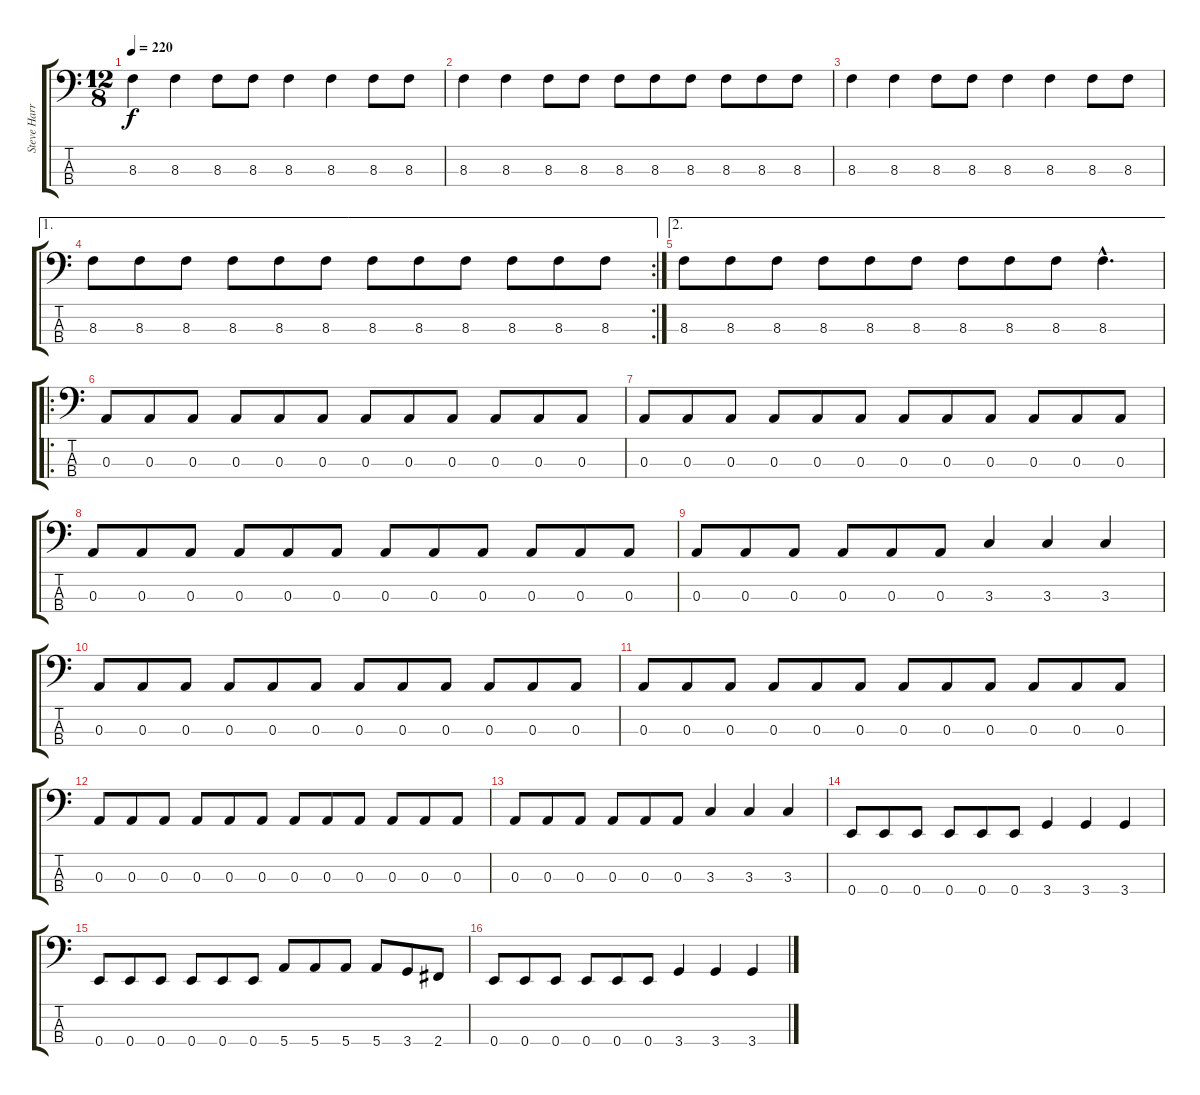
\track ("Steve Harris" "Steve Harr") {instrument electricbassfinger}
\staff {score tabs}
\tuning (G2 D2 A1 E1) {hide}
\ts (12 8)
\tempo 220
\clef f4
\ks c
8.3.4{dy f} 8.3.4 8.3.8 8.3.8 8.3.4 8.3.4 8.3.8 8.3.8 |
8.3.4 8.3.4 8.3.8 8.3.8 8.3.8 8.3.8 8.3.8 8.3.8 8.3.8 8.3.8 |
8.3.4 8.3.4 8.3.8 8.3.8 8.3.4 8.3.4 8.3.8 8.3.8 |
\ae 1
\rc 2
8.3.8 8.3.8 8.3.8 8.3.8 8.3.8 8.3.8 8.3.8 8.3.8 8.3.8 8.3.8 8.3.8 8.3.8 |
\ae 2
8.3.8 8.3.8 8.3.8 8.3.8 8.3.8 8.3.8 8.3.8 8.3.8 8.3.8 8.3{hac}.4{d} |
\ro
0.3.8 0.3.8 0.3.8 0.3.8 0.3.8 0.3.8 0.3.8 0.3.8 0.3.8 0.3.8 0.3.8 0.3.8 |
0.3.8 0.3.8 0.3.8 0.3.8 0.3.8 0.3.8 0.3.8 0.3.8 0.3.8 0.3.8 0.3.8 0.3.8 |
0.3.8 0.3.8 0.3.8 0.3.8 0.3.8 0.3.8 0.3.8 0.3.8 0.3.8 0.3.8 0.3.8 0.3.8 |
0.3.8 0.3.8 0.3.8 0.3.8 0.3.8 0.3.8 3.3.4 3.3.4 3.3.4 |
0.3.8 0.3.8 0.3.8 0.3.8 0.3.8 0.3.8 0.3.8 0.3.8 0.3.8 0.3.8 0.3.8 0.3.8 |
0.3.8 0.3.8 0.3.8 0.3.8 0.3.8 0.3.8 0.3.8 0.3.8 0.3.8 0.3.8 0.3.8 0.3.8 |
0.3.8 0.3.8 0.3.8 0.3.8 0.3.8 0.3.8 0.3.8 0.3.8 0.3.8 0.3.8 0.3.8 0.3.8 |
0.3.8 0.3.8 0.3.8 0.3.8 0.3.8 0.3.8 3.3.4 3.3.4 3.3.4 |
0.4.8 0.4.8 0.4.8 0.4.8 0.4.8 0.4.8 3.4.4 3.4.4 3.4.4 |
0.4.8 0.4.8 0.4.8 0.4.8 0.4.8 0.4.8 5.4.8 5.4.8 5.4.8 5.4.8 3.4.8 2.4.8 |
0.4.8 0.4.8 0.4.8 0.4.8 0.4.8 0.4.8 3.4.4 3.4.4 3.4.4
